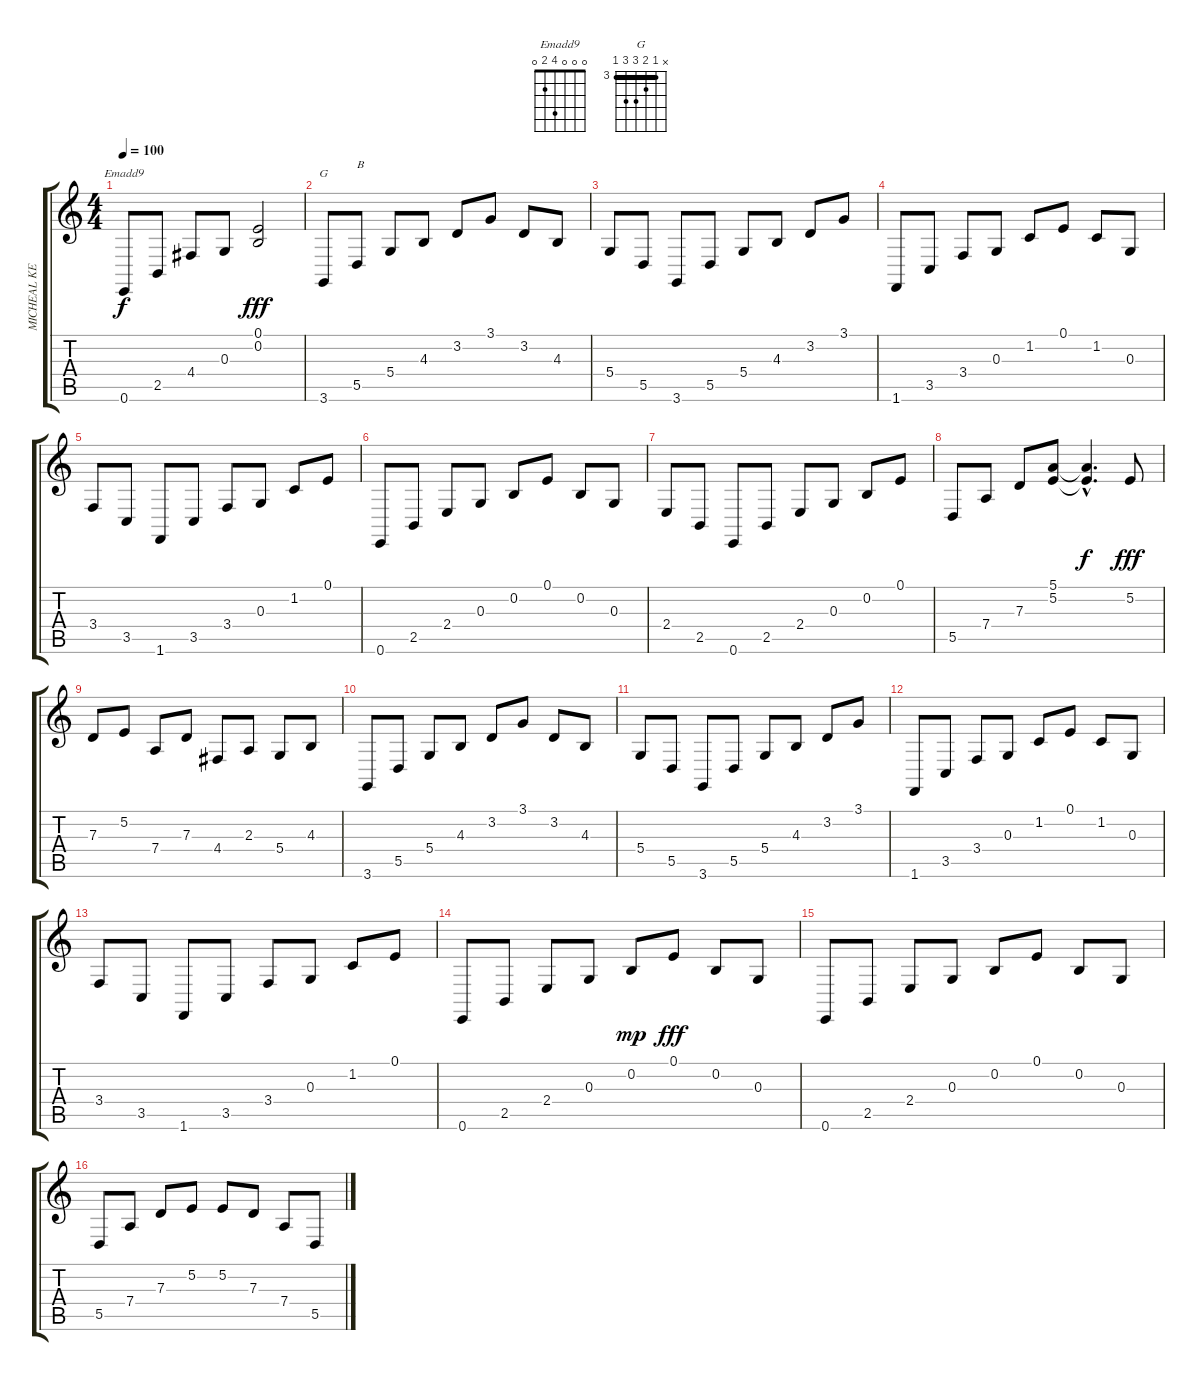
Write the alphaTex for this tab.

\track ("MICHEAL KENNEALY" "MICHEAL KE") {instrument sitar}
\staff {score tabs}
\tuning (E4 B3 G3 D3 A2 E2) {hide}
\chord ("Emadd9" 0 0 0 4 2 0)
\chord ("G" x 3 4 5 5 3) {firstfret 3 barre 3}
\ts (4 4)
\tempo 100
\clef g2
\ks c
0.6.8{ch "Emadd9" dy f} 2.5.8 4.4.8 0.3.8 (0.1 0.2).2{dy fff} |
3.6.8{ch "G"} 5.5.8{txt "B"} 5.4.8 4.3.8 3.2.8 3.1.8 3.2.8 4.3.8 |
5.4.8 5.5.8 3.6.8 5.5.8 5.4.8 4.3.8 3.2.8 3.1.8 |
1.6.8 3.5.8 3.4.8 0.3.8 1.2.8 0.1.8 1.2.8 0.3.8 |
3.4.8 3.5.8 1.6.8 3.5.8 3.4.8 0.3.8 1.2.8 0.1.8 |
0.6.8 2.5.8 2.4.8 0.3.8 0.2.8 0.1.8 0.2.8 0.3.8 |
2.4.8 2.5.8 0.6.8 2.5.8 2.4.8 0.3.8 0.2.8 0.1.8 |
5.5.8 7.4.8 7.3.8 (5.1 5.2).8 (5.1{hac t} 5.2{hac t}).4{d dy f} 5.2.8{dy fff} |
7.3.8 5.2.8 7.4.8 7.3.8 4.4.8 2.3.8 5.4.8 4.3.8 |
3.6.8 5.5.8 5.4.8 4.3.8 3.2.8 3.1.8 3.2.8 4.3.8 |
5.4.8 5.5.8 3.6.8 5.5.8 5.4.8 4.3.8 3.2.8 3.1.8 |
1.6.8 3.5.8 3.4.8 0.3.8 1.2.8 0.1.8 1.2.8 0.3.8 |
3.4.8 3.5.8 1.6.8 3.5.8 3.4.8 0.3.8 1.2.8 0.1.8 |
0.6.8 2.5.8 2.4.8 0.3.8 0.2.8{dy mp} 0.1.8{dy fff} 0.2.8 0.3.8 |
0.6.8 2.5.8 2.4.8 0.3.8 0.2.8 0.1.8 0.2.8 0.3.8 |
5.5.8 7.4.8 7.3.8 5.2.8 5.2.8 7.3.8 7.4.8 5.5.8
